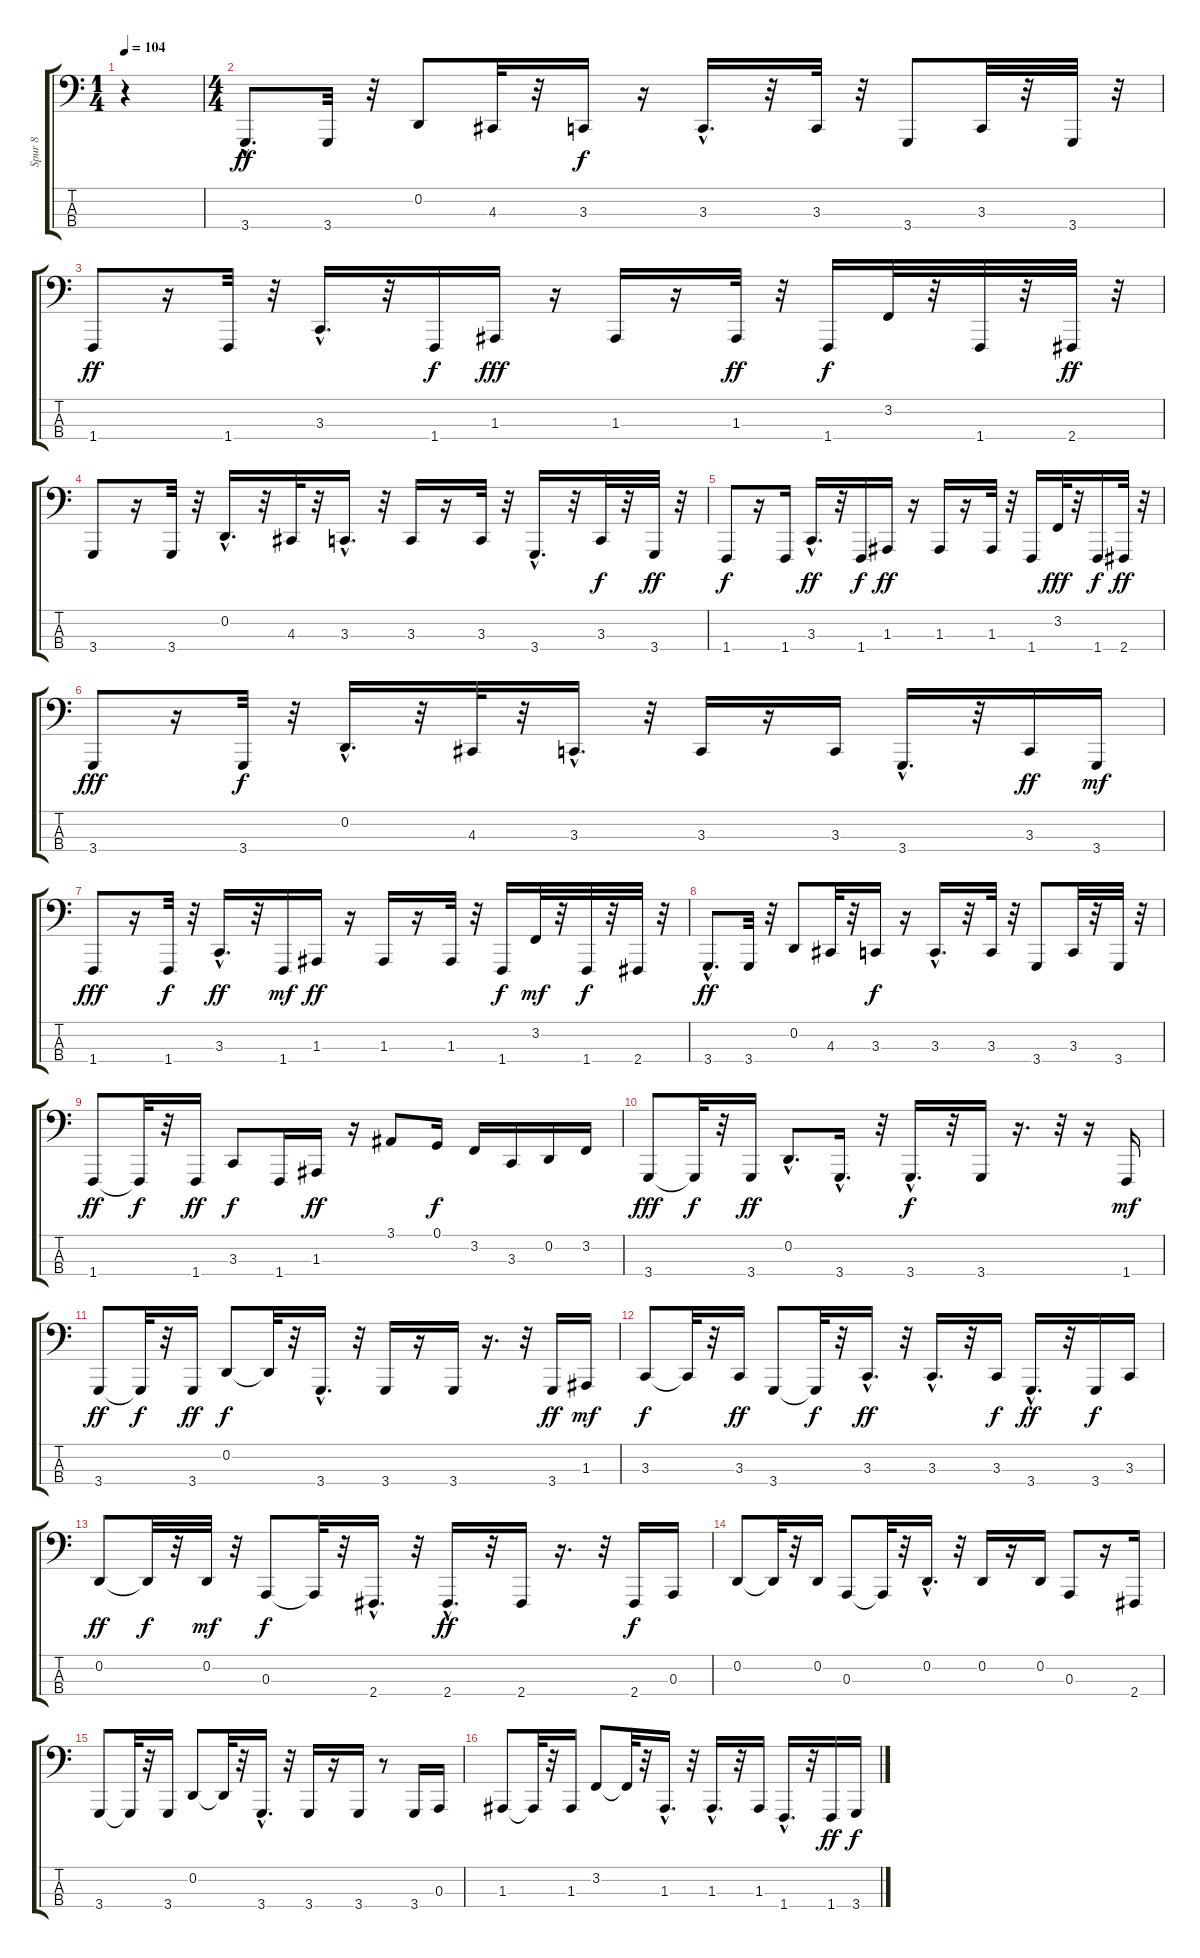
\track ("Spur 8" "Spur 8") {instrument acousticgrandpiano}
\staff {score tabs}
\tuning (G2 D2 A1 E1) {hide}
\ts (1 4)
\tempo 104
\clef f4
\ks c
r.4{dy ff instrument acousticgrandpiano} |
\ts (4 4)
3.4{hac}.8{d instrument electricbassfinger} 3.4.32 r.32 0.2.8 4.3.32 r.32 3.3.16{dy f} r.16 3.3{hac}.16{d} r.32 3.3.32 r.32 3.4.8 3.3.32 r.32 3.4.32 r.32 |
1.4.8{dy ff} r.16 1.4.32 r.32 3.3{hac}.16{d} r.32 1.4.16{dy f} 1.3.16{dy fff} r.16 1.3.16 r.16 1.3.32{dy ff} r.32 1.4.16{dy f} 3.2.32 r.32 1.4.32 r.32 2.4.32{dy ff} r.32 |
3.4.8 r.16 3.4.32 r.32 0.2{hac}.16{d} r.32 4.3.32 r.32 3.3{hac}.16{d} r.32 3.3.16 r.16 3.3.32 r.32 3.4{hac}.16{d} r.32 3.3.32{dy f} r.32 3.4.32{dy ff} r.32 |
1.4.8{dy f} r.16 1.4.16 3.3{hac}.16{d dy ff} r.32 1.4.16{dy f} 1.3.16{dy ff} r.16 1.3.16 r.16 1.3.32 r.32 1.4.16 3.2.32{dy fff} r.32 1.4.16{dy f} 2.4.32{dy ff} r.32 |
3.4.8{dy fff} r.16 3.4.32{dy f} r.32 0.2{hac}.16{d} r.32 4.3.32 r.32 3.3{hac}.16{d} r.32 3.3.16 r.16 3.3.16 3.4{hac}.16{d} r.32 3.3.16{dy ff} 3.4.16{dy mf} |
1.4.8{dy fff} r.16 1.4.32{dy f} r.32 3.3{hac}.16{d dy ff} r.32 1.4.16{dy mf} 1.3.16{dy ff} r.16 1.3.16 r.16 1.3.32 r.32 1.4.16{dy f} 3.2.32{dy mf} r.32 1.4.32{dy f} r.32 2.4.32 r.32 |
3.4{hac}.8{d dy ff} 3.4.32 r.32 0.2.8 4.3.32 r.32 3.3.16{dy f} r.16 3.3{hac}.16{d} r.32 3.3.32 r.32 3.4.8 3.3.32 r.32 3.4.32 r.32 |
1.4.8{dy ff} 1.4{t}.32{dy f} r.32 1.4.16{dy ff} 3.3.8{dy f} 1.4.16 1.3.16{dy ff} r.16 3.1.8 0.1.16{dy f} 3.2.16 3.3.16 0.2.16 3.2.16 |
3.4.8{dy fff} 3.4{t}.32{dy f} r.32 3.4.16{dy ff} 0.2{hac}.8{d} 3.4{hac}.16{d} r.32 3.4{hac}.16{d dy f} r.32 3.4.16 r.16{d} r.32 r.16 1.4.16{dy mf} |
3.4.8{dy ff} 3.4{t}.32{dy f} r.32 3.4.16{dy ff} 0.2.8{dy f} 0.2{t}.32 r.32 3.4{hac}.16{d} r.32 3.4.16 r.16 3.4.16 r.16{d} r.32 3.4.16{dy ff} 1.3.16{dy mf} |
3.3.8{dy f} 3.3{t}.32 r.32 3.3.16{dy ff} 3.4.8 3.4{t}.32{dy f} r.32 3.3{hac}.16{d dy ff} r.32 3.3{hac}.16{d} r.32 3.3.16{dy f} 3.4{hac}.16{d dy ff} r.32 3.4.16{dy f} 3.3.16 |
0.2.8{dy ff} 0.2{t}.32{dy f} r.32 0.2.32{dy mf} r.32 0.3.8{dy f} 0.3{t}.32 r.32 2.4{hac}.16{d} r.32 2.4{hac}.16{d dy ff} r.32 2.4.16 r.16{d} r.32 2.4.16{dy f} 0.3.16 |
0.2.8 0.2{t}.32 r.32 0.2.16 0.3.8 0.3{t}.32 r.32 0.2{hac}.16{d} r.32 0.2.16 r.16 0.2.16 0.3.8 r.16 2.4.16 |
3.4.8 3.4{t}.32 r.32 3.4.16 0.2.8 0.2{t}.32 r.32 3.4{hac}.16{d} r.32 3.4.16 r.16 3.4.16 r.8 3.4.16 0.3.16 |
1.3.8 1.3{t}.32 r.32 1.3.16 3.2.8 3.2{t}.32 r.32 1.3{hac}.16{d} r.32 1.3{hac}.16{d} r.32 1.3.16 1.4{hac}.16{d} r.32 1.4.16{dy ff} 3.4.16{dy f}
